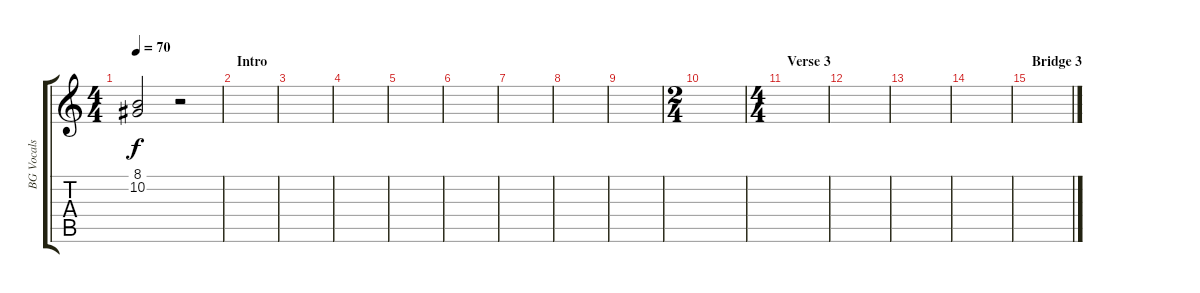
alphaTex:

\track ("BG Vocals" "BG Vocals") {instrument choiraahs}
\staff {score tabs}
\tuning (Eb4 Bb3 Gb3 Db3 Ab2 Eb2) {hide}
\ts (4 4)
\tempo 70
\clef g2
\ks c
(8.1 10.2).2{dy f} r.2 |
\section ("" "Intro")
|
|
|
|
|
|
|
|
\ts (2 4)
|
\ts (4 4)
\section ("" "Verse 3")
|
|
|
|
\section ("" "Bridge 3")
